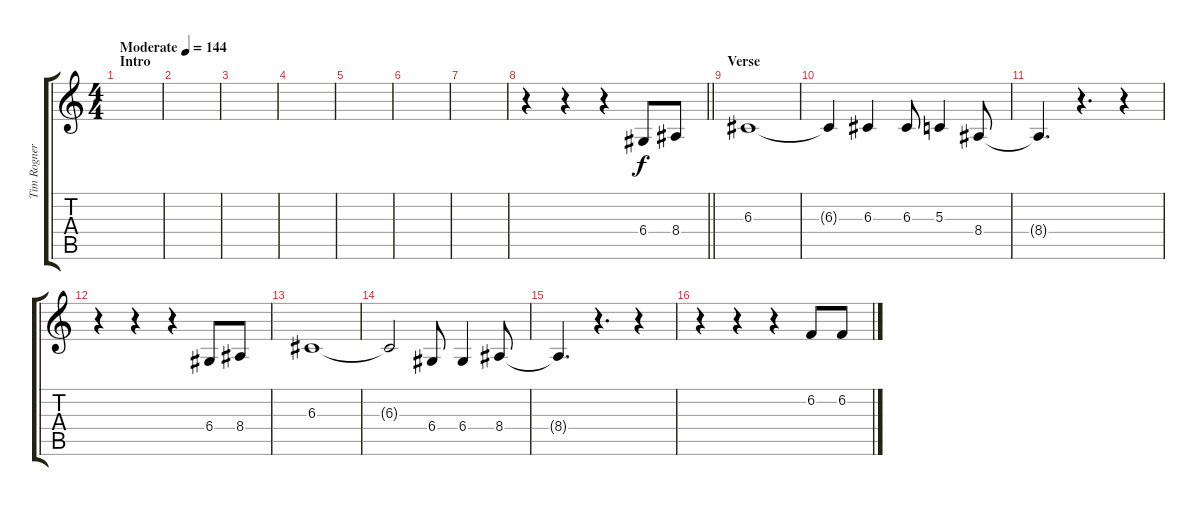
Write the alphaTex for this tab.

\track ("Tim Rogner - Vocals" "Tim Rogner") {instrument altosax}
\staff {score tabs}
\tuning (E4 B3 G3 D3 A2 E2) {hide}
\ts (4 4)
\section ("" "Intro")
\tempo (144 "Moderate")
\clef g2
\ks c
|
|
|
|
|
|
|
\barLineRight lightlight
r.4 r.4 r.4 6.4.8 8.4.8 |
\section ("" "Verse")
6.3.1 |
6.3{t}.4 6.3.4 6.3.8 5.3.4 8.4.8 |
8.4{t}.4{d} r.4{d} r.4 |
r.4 r.4 r.4 6.4.8 8.4.8 |
6.3.1 |
6.3{t}.2 6.4.8 6.4.4 8.4.8 |
8.4{t}.4{d} r.4{d} r.4 |
r.4 r.4 r.4 6.2.8 6.2.8
